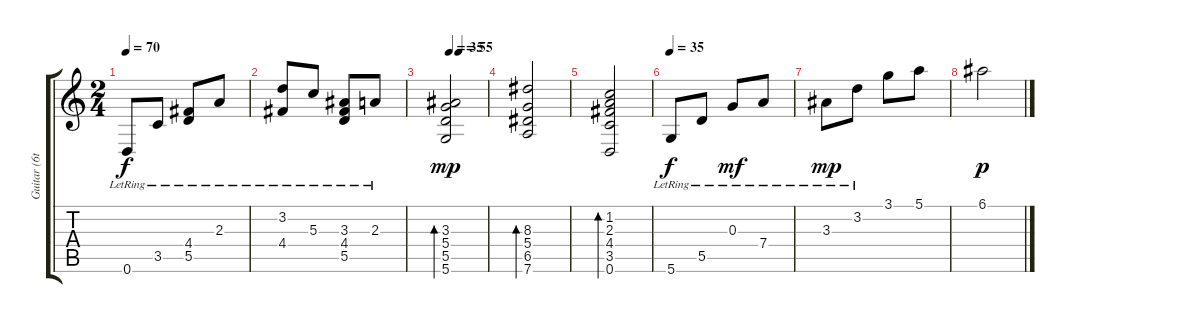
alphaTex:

\track ("Guitar (6th string = D)" "Guitar (6t") {instrument acousticguitarnylon}
\staff {score tabs}
\tuning (E4 B3 G3 D3 A2 D2) {hide}
\ts (2 4)
\tempo 70
\clef g2
\ks c
0.6{lr}.8{dy f} 3.5{lr}.8 (4.4{lr} 5.5{lr}).8 2.3{lr}.8 |
(3.2{lr} 4.4{lr}).8 5.3{lr}.8 (3.3 4.4{lr} 5.5{lr}).8 2.3{lr}.8 |
\tempo 35
\tempo (55 0.25)
(3.3 5.4 5.5 5.6).2{bd 240 dy mp} |
(8.3 5.4 6.5 7.6).2{bd 240} |
(1.2 2.3 4.4 3.5 0.6).2{bd 240} |
\tempo 35
5.6{lr}.8{dy f} 5.5{lr}.8 0.3{lr}.8{dy mf} 7.4{lr}.8 |
3.3{lr}.8{dy mp} 3.2{lr}.8 3.1.8 5.1.8 |
6.1.2{dy p}
